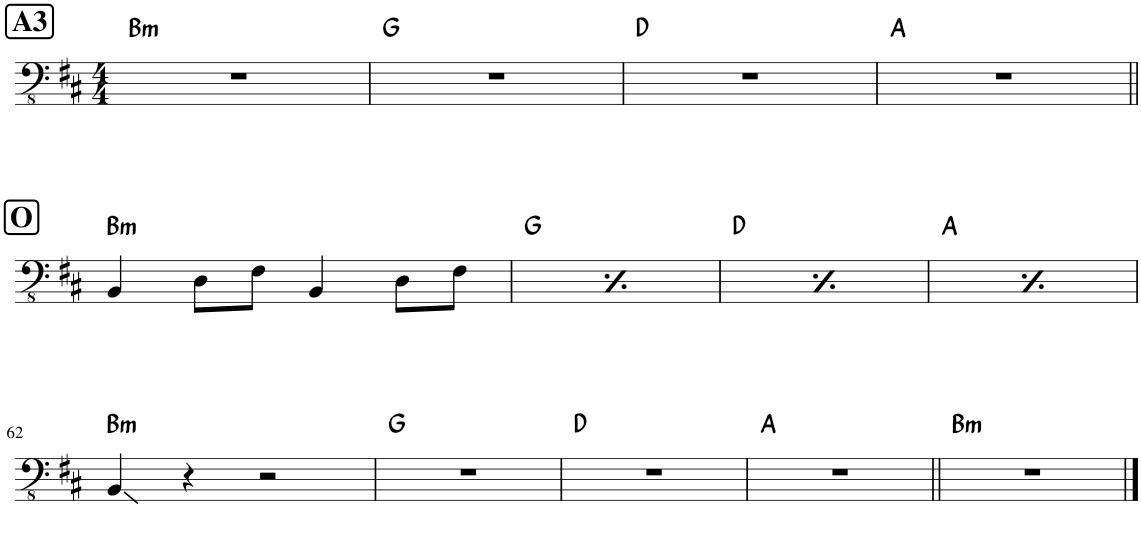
**kern	**harte
*part1	*part1
*staff1	*
*I"Acoustic Bass	*
*I'Bass	*
!!LO:PB:g=z
*clefFv4	*
*k[f#c#]	*
*M4/4	*
!!LO:REH:place=s1:a:B:cj:fs=14:t=A3
=54	=54
!	!LO:H:kt=m
1r	B:min
=55	=55
1r	G:maj
=56	=56
1r	D:maj
=57	=57
1r	A:maj
!!LO:LB:g=z
!!LO:REH:place=s1:a:B:cj:fs=14:t=O
=58||	=58||
!	!LO:H:kt=m
4BBB/	B:min
8DD\L	.
8FF#\J	.
4BBB/	.
8DD\L	.
8FF#\J	.
!!LO:REH:place=s1:a:B:cj:fs=14:t=O
=59	=59
!	!LO:H:kt=m
4BBB/	B:min
8DD\L	.
8FF#\J	.
4BBB/	.
8DD\L	.
8FF#\J	.
!!LO:REH:place=s1:a:B:cj:fs=14:t=O
=60	=60
!	!LO:H:kt=m
4BBB/	B:min
8DD\L	.
8FF#\J	.
4BBB/	.
8DD\L	.
8FF#\J	.
!!LO:REH:place=s1:a:B:cj:fs=14:t=O
=61	=61
!	!LO:H:kt=m
4BBB/	B:min
8DD\L	.
8FF#\J	.
4BBB/	.
8DD\L	.
8FF#\J	.
!!LO:LB:g=z
=62	=62
!	!LO:H:kt=m
4BBB/	B:min
4r	.
2r	.
=63	=63
1r	G:maj
=64	=64
1r	D:maj
=65	=65
1r	A:maj
=66||	=66||
!	!LO:H:kt=m
1r	B:min
==	==
*-	*-
